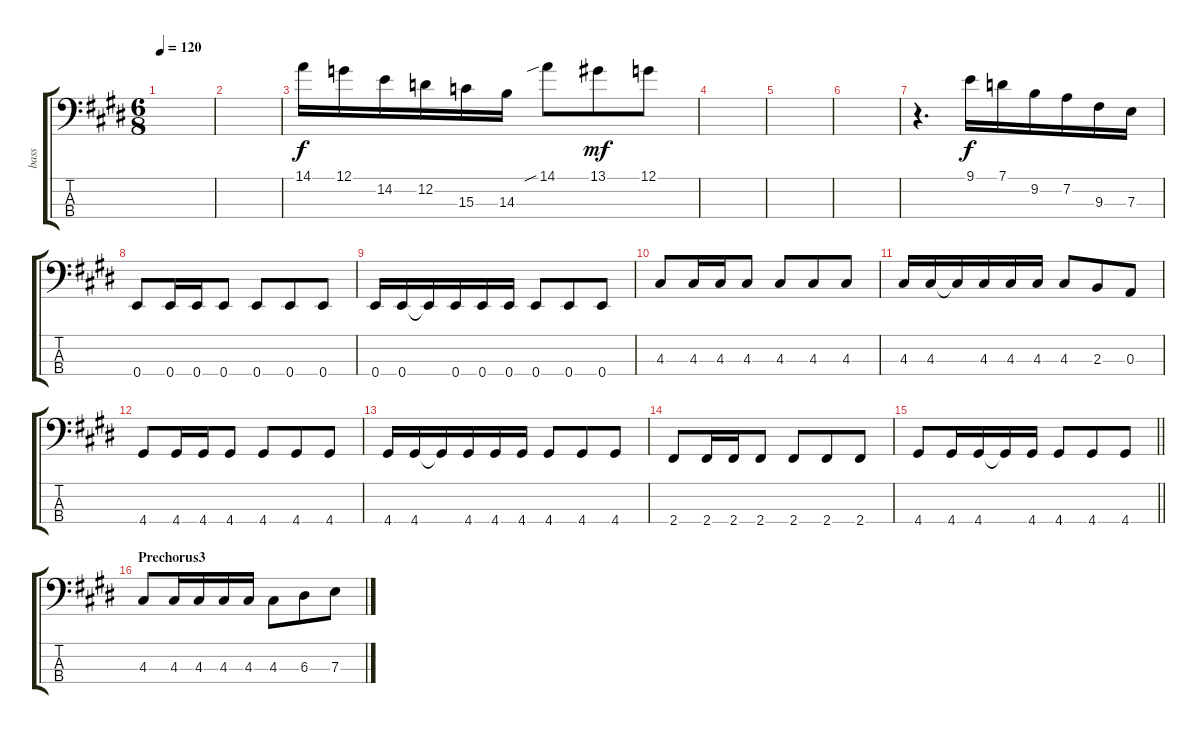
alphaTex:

\track ("bass" "bass") {instrument electricbassfinger}
\staff {score tabs}
\tuning (G2 D2 A1 E1) {hide}
\ts (6 8)
\tempo 120
\clef f4
\ks e
|
|
14.1.16 12.1.16 14.2.16 12.2.16 15.3.16 14.3.16 14.1{sib}.8 13.1.8{dy mf} 12.1.8 |
|
|
|
r.4{d} 9.1.16{dy f} 7.1.16 9.2.16 7.2.16 9.3.16 7.3.16 |
0.4.8 0.4.16 0.4.16 0.4.8 0.4.8 0.4.8 0.4.8 |
0.4.16 0.4.16 0.4{t}.16 0.4.16 0.4.16 0.4.16 0.4.8 0.4.8 0.4.8 |
4.3.8 4.3.16 4.3.16 4.3.8 4.3.8 4.3.8 4.3.8 |
4.3.16 4.3.16 4.3{t}.16 4.3.16 4.3.16 4.3.16 4.3.8 2.3.8 0.3.8 |
4.4.8 4.4.16 4.4.16 4.4.8 4.4.8 4.4.8 4.4.8 |
4.4.16 4.4.16 4.4{t}.16 4.4.16 4.4.16 4.4.16 4.4.8 4.4.8 4.4.8 |
2.4.8 2.4.16 2.4.16 2.4.8 2.4.8 2.4.8 2.4.8 |
\barLineRight lightlight
4.4.8 4.4.16 4.4.16 4.4{t}.16 4.4.16 4.4.8 4.4.8 4.4.8 |
\section ("" "Prechorus3")
4.3.8 4.3.16 4.3.16 4.3.16 4.3.16 4.3.8 6.3.8 7.3.8
